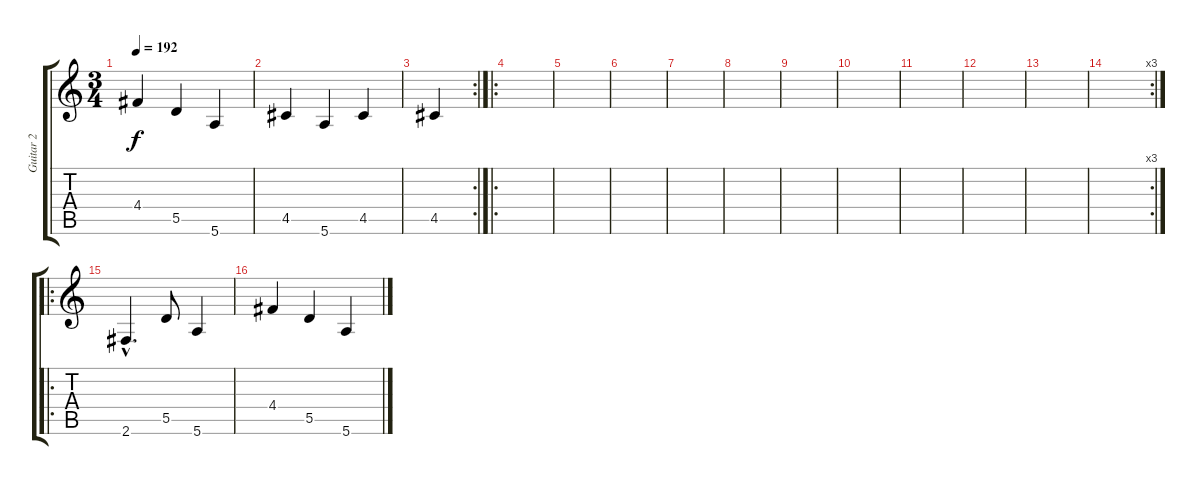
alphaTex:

\track ("Guitar 2" "Guitar 2") {instrument acousticguitarnylon}
\staff {score tabs}
\tuning (E4 B3 G3 D3 A2 E2) {hide}
\ts (3 4)
\tempo 192
\clef g2
\ks c
4.4.4{dy f} 5.5.4 5.6.4 |
4.5.4 5.6.4 4.5.4 |
\rc 2
4.5.4 |
\ro
|
|
|
|
|
|
|
|
|
|
\rc 3
|
\ro
2.6{hac}.4{d} 5.5.8 5.6.4 |
4.4.4 5.5.4 5.6.4
